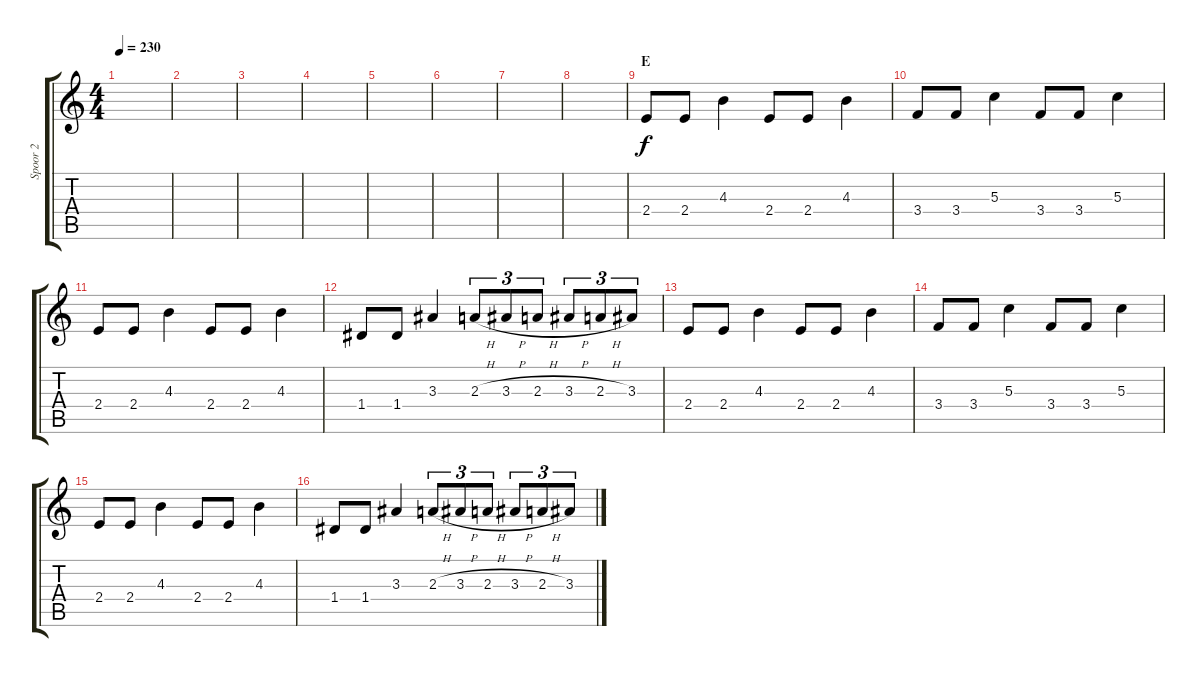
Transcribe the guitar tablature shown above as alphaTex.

\track ("Spoor 2" "Spoor 2") {instrument overdrivenguitar}
\staff {score tabs}
\tuning (E4 B3 G3 D3 A2 E2) {hide}
\ts (4 4)
\tempo 230
\clef g2
\ks c
|
|
|
|
|
|
|
|
\section ("" "E")
2.4.8{volume 10} 2.4.8 4.3.4 2.4.8 2.4.8 4.3.4 |
3.4.8 3.4.8 5.3.4 3.4.8 3.4.8 5.3.4 |
2.4.8 2.4.8 4.3.4 2.4.8 2.4.8 4.3.4 |
1.4.8 1.4.8 3.3.4 2.3{h}.8{tu (3 2)} 3.3{h}.8{tu (3 2)} 2.3{h}.8{tu (3 2)} 3.3{h}.8{tu (3 2)} 2.3{h}.8{tu (3 2)} 3.3.8{tu (3 2)} |
2.4.8 2.4.8 4.3.4 2.4.8 2.4.8 4.3.4 |
3.4.8 3.4.8 5.3.4 3.4.8 3.4.8 5.3.4 |
2.4.8 2.4.8 4.3.4 2.4.8 2.4.8 4.3.4 |
1.4.8 1.4.8 3.3.4 2.3{h}.8{tu (3 2)} 3.3{h}.8{tu (3 2)} 2.3{h}.8{tu (3 2)} 3.3{h}.8{tu (3 2)} 2.3{h}.8{tu (3 2)} 3.3.8{tu (3 2)}
